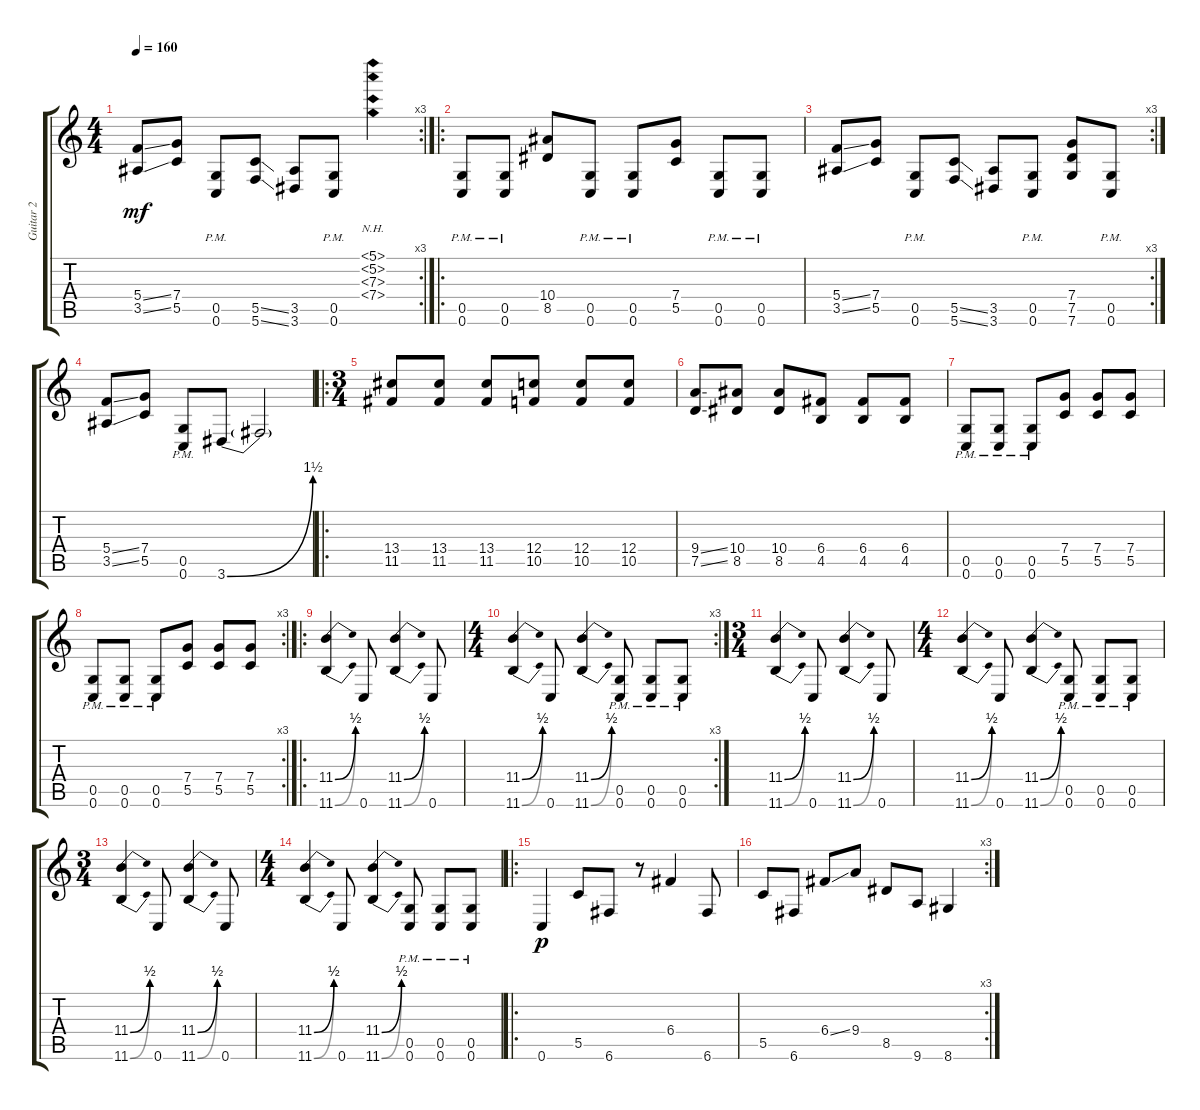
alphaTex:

\track ("Guitar 2" "Guitar 2") {instrument distortionguitar}
\staff {score tabs}
\tuning (D4 A3 F3 C3 G2 C2) {hide}
\rc 3
\ts (4 4)
\tempo 160
\clef g2
\ks c
(5.4{ss} 3.5{ss}).8{dy mf} (7.4 5.5).8 (0.5{pm} 0.6{pm}).8 (5.5{ss} 5.6{ss}).8 (3.5 3.6).8 (0.5{pm} 0.6{pm}).8 (5.1{nh} 5.2{nh} 7.3{nh} 7.4{nh}).4 |
\ro
(0.5{pm} 0.6{pm}).8 (0.5{pm} 0.6{pm}).8 (10.4 8.5).8 (0.5{pm} 0.6{pm}).8 (0.5{pm} 0.6{pm}).8 (7.4 5.5).8 (0.5{pm} 0.6{pm}).8 (0.5{pm} 0.6{pm}).8 |
\rc 3
(5.4{ss} 3.5{ss}).8 (7.4 5.5).8 (0.5{pm} 0.6{pm}).8 (5.5{ss} 5.6{ss}).8 (3.5 3.6).8 (0.5{pm} 0.6{pm}).8 (7.4 7.5 7.6).8 (0.5{pm} 0.6{pm}).8 |
(5.4{ss} 3.5{ss}).8 (7.4 5.5).8 (0.5{pm} 0.6{pm}).8 3.6{be (bend 0 0 60 6)}.8 3.6{t}.2 |
\ro
\ts (3 4)
(13.4 11.5).8 (13.4 11.5).8 (13.4 11.5).8 (12.4 10.5).8 (12.4 10.5).8 (12.4 10.5).8 |
(9.4{ss} 7.5{ss}).8 (10.4 8.5).8 (10.4 8.5).8 (6.4 4.5).8 (6.4 4.5).8 (6.4 4.5).8 |
(0.5{pm} 0.6{pm}).8 (0.5{pm} 0.6{pm}).8 (0.5{pm} 0.6{pm}).8 (7.4 5.5).8 (7.4 5.5).8 (7.4 5.5).8 |
\rc 3
(0.5{pm} 0.6{pm}).8 (0.5{pm} 0.6{pm}).8 (0.5{pm} 0.6{pm}).8 (7.4 5.5).8 (7.4 5.5).8 (7.4 5.5).8 |
\ro
(11.4{be (bend 0 0 60 2)} 11.6{be (bend 0 0 60 2)}).4 0.6.8 (11.4{be (bend 0 0 60 2)} 11.6{be (bend 0 0 60 2)}).4 0.6.8 |
\rc 3
\ts (4 4)
(11.4{be (bend 0 0 60 2)} 11.6{be (bend 0 0 60 2)}).4 0.6.8 (11.4{be (bend 0 0 60 2)} 11.6{be (bend 0 0 60 2)}).4 (0.5{pm} 0.6{pm}).8 (0.5{pm} 0.6{pm}).8 (0.5{pm} 0.6{pm}).8 |
\ts (3 4)
(11.4{be (bend 0 0 60 2)} 11.6{be (bend 0 0 60 2)}).4 0.6.8 (11.4{be (bend 0 0 60 2)} 11.6{be (bend 0 0 60 2)}).4 0.6.8 |
\ts (4 4)
(11.4{be (bend 0 0 60 2)} 11.6{be (bend 0 0 60 2)}).4 0.6.8 (11.4{be (bend 0 0 60 2)} 11.6{be (bend 0 0 60 2)}).4 (0.5{pm} 0.6{pm}).8 (0.5{pm} 0.6{pm}).8 (0.5{pm} 0.6{pm}).8 |
\ts (3 4)
(11.4{be (bend 0 0 60 2)} 11.6{be (bend 0 0 60 2)}).4 0.6.8 (11.4{be (bend 0 0 60 2)} 11.6{be (bend 0 0 60 2)}).4 0.6.8 |
\ts (4 4)
(11.4{be (bend 0 0 60 2)} 11.6{be (bend 0 0 60 2)}).4 0.6.8 (11.4{be (bend 0 0 60 2)} 11.6{be (bend 0 0 60 2)}).4 (0.5{pm} 0.6{pm}).8 (0.5{pm} 0.6{pm}).8 (0.5{pm} 0.6{pm}).8 |
\ro
0.6.4{dy p} 5.5.8 6.6.8 r.8 6.4.4 6.6.8 |
\rc 3
5.5.8 6.6.8 6.4{ss}.8 9.4.8 8.5.8 9.6.8 8.6.4
